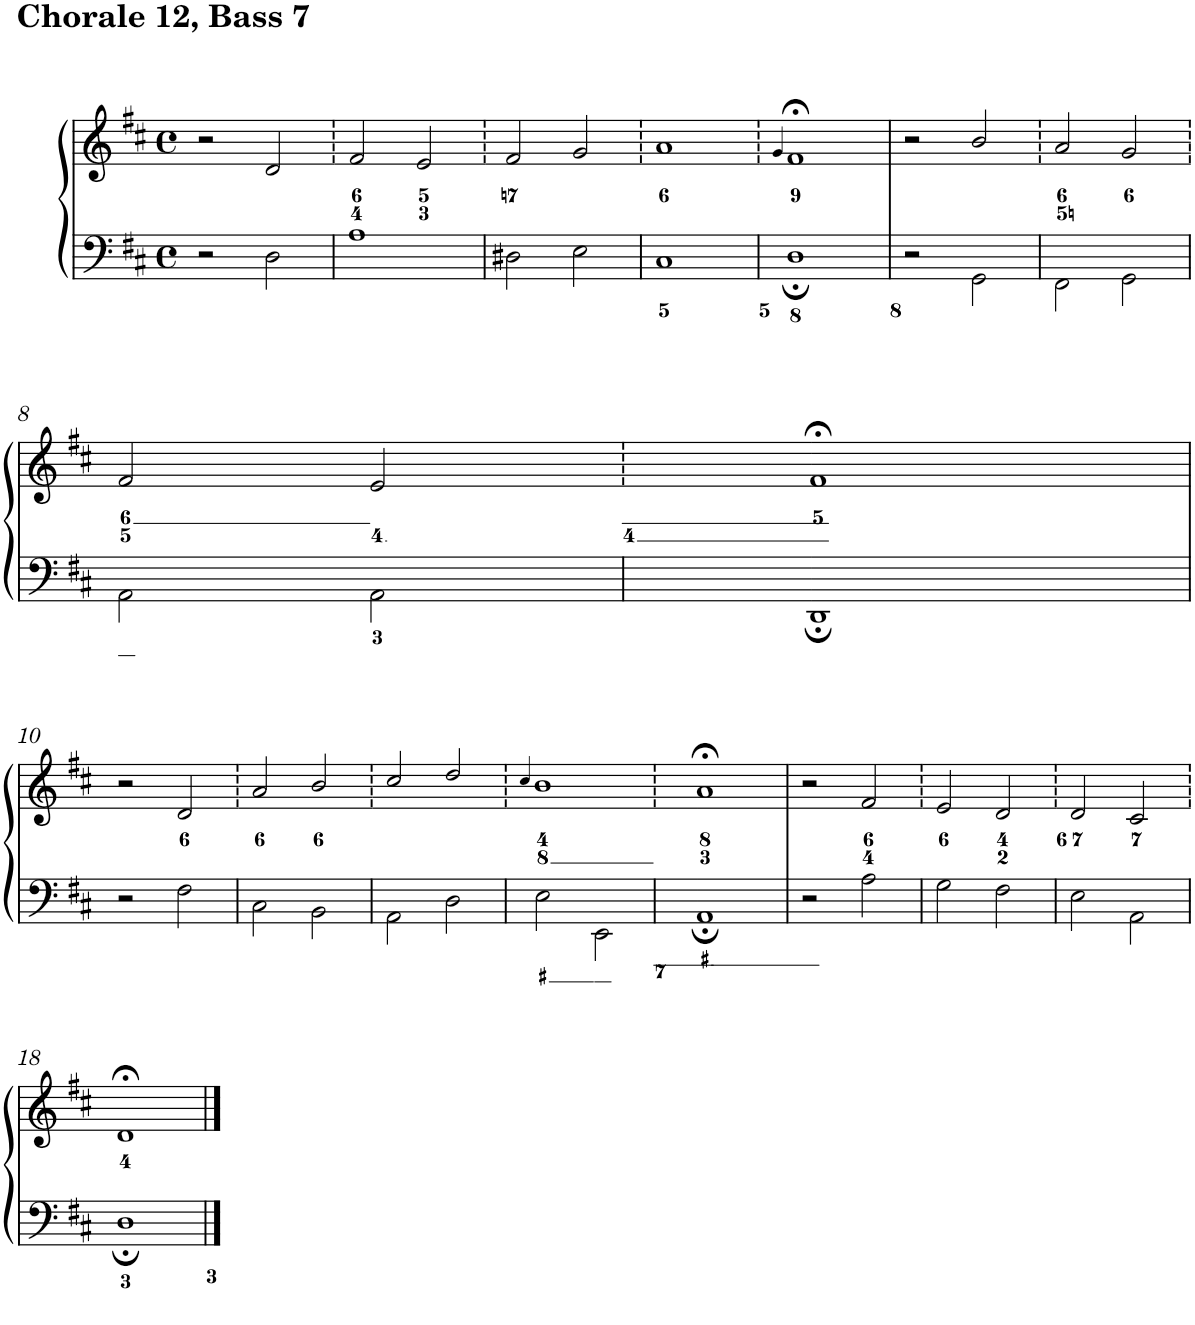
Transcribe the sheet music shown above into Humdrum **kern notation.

**kern	**kern
*part1	*part1
*staff2	*staff1
*I"Piano	*
*I'Pno.	*
*clefF4	*clefG2
*k[f#c#]	*k[f#c#]
*D:	*D:
*M4/4	*M4/4
*met(c)	*met(c)
=1	=1
2r	2r
2D\	2d/
=2	=2
1A	2f#/
.	2e/
=3	=3
2D#X\	2f#/
2E\	2g/
=4	=4
1C#	1a
=5	=5
.	4qg/
1D;	1f#;<
=6	=6
2r	2r
2GG\	2b/
=7	=7
2FF#\	2a/
2GG\	2g/
!!LO:LB:g=z
=8	=8
2AA\	2f#/
2AA\	2e/
=9	=9
1DD;	1f#;<
!!LO:LB:g=z
=10	=10
2r	2r
2F#\	2d/
=11	=11
2C#\	2a/
2BB\	2b/
=12	=12
2AA\	2cc#/
2D\	2dd/
=13	=13
.	4qcc#/
2E\	1b
2EE\	.
=14	=14
1AA;	1a;<
=15	=15
2r	2r
2A\	2f#/
=16	=16
2G\	2e/
2F#\	2d/
=17	=17
2E\	2d/
2AA\	2c#/
!!LO:LB:g=z
=18	=18
1D;	1d;<
==	==
*-	*-
